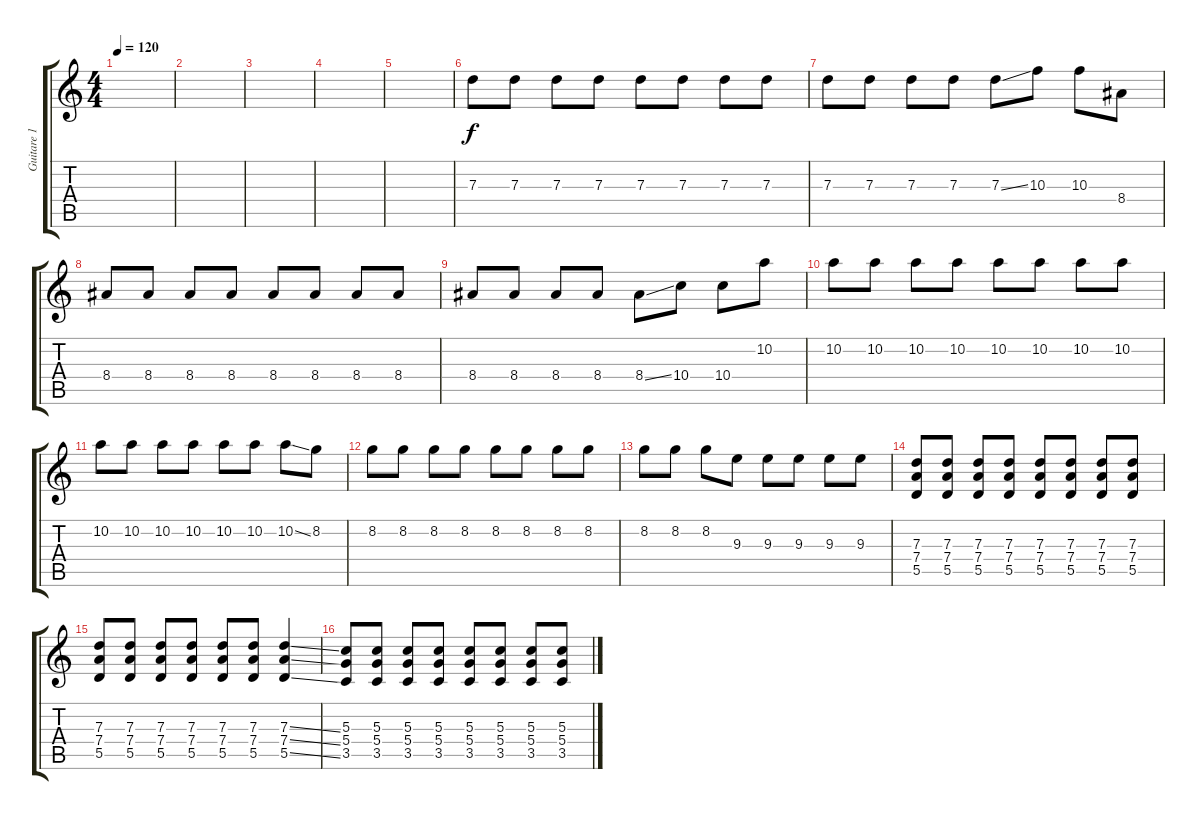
\track ("Guitare 1" "Guitare 1") {instrument distortionguitar}
\staff {score tabs}
\tuning (E4 B3 G3 D3 A2 D2) {hide}
\ts (4 4)
\tempo 120
\clef g2
\ks c
|
|
|
|
|
7.3.8 7.3.8 7.3.8 7.3.8 7.3.8 7.3.8 7.3.8 7.3.8 |
7.3.8 7.3.8 7.3.8 7.3.8 7.3{ss}.8 10.3.8 10.3.8 8.4.8 |
8.4.8 8.4.8 8.4.8 8.4.8 8.4.8 8.4.8 8.4.8 8.4.8 |
8.4.8 8.4.8 8.4.8 8.4.8 8.4{ss}.8 10.4.8 10.4.8 10.2.8 |
10.2.8 10.2.8 10.2.8 10.2.8 10.2.8 10.2.8 10.2.8 10.2.8 |
10.2.8 10.2.8 10.2.8 10.2.8 10.2.8 10.2.8 10.2{ss}.8 8.2.8 |
8.2.8 8.2.8 8.2.8 8.2.8 8.2.8 8.2.8 8.2.8 8.2.8 |
8.2.8 8.2.8 8.2.8 9.3.8 9.3.8 9.3.8 9.3.8 9.3.8 |
(7.3 7.4 5.5).8 (7.3 7.4 5.5).8 (7.3 7.4 5.5).8 (7.3 7.4 5.5).8 (7.3 7.4 5.5).8 (7.3 7.4 5.5).8 (7.3 7.4 5.5).8 (7.3 7.4 5.5).8 |
(7.3 7.4 5.5).8 (7.3 7.4 5.5).8 (7.3 7.4 5.5).8 (7.3 7.4 5.5).8 (7.3 7.4 5.5).8 (7.3 7.4 5.5).8 (7.3{ss} 7.4{ss} 5.5{ss}).4 |
(5.3 5.4 3.5).8 (5.3 5.4 3.5).8 (5.3 5.4 3.5).8 (5.3 5.4 3.5).8 (5.3 5.4 3.5).8 (5.3 5.4 3.5).8 (5.3 5.4 3.5).8 (5.3 5.4 3.5).8
